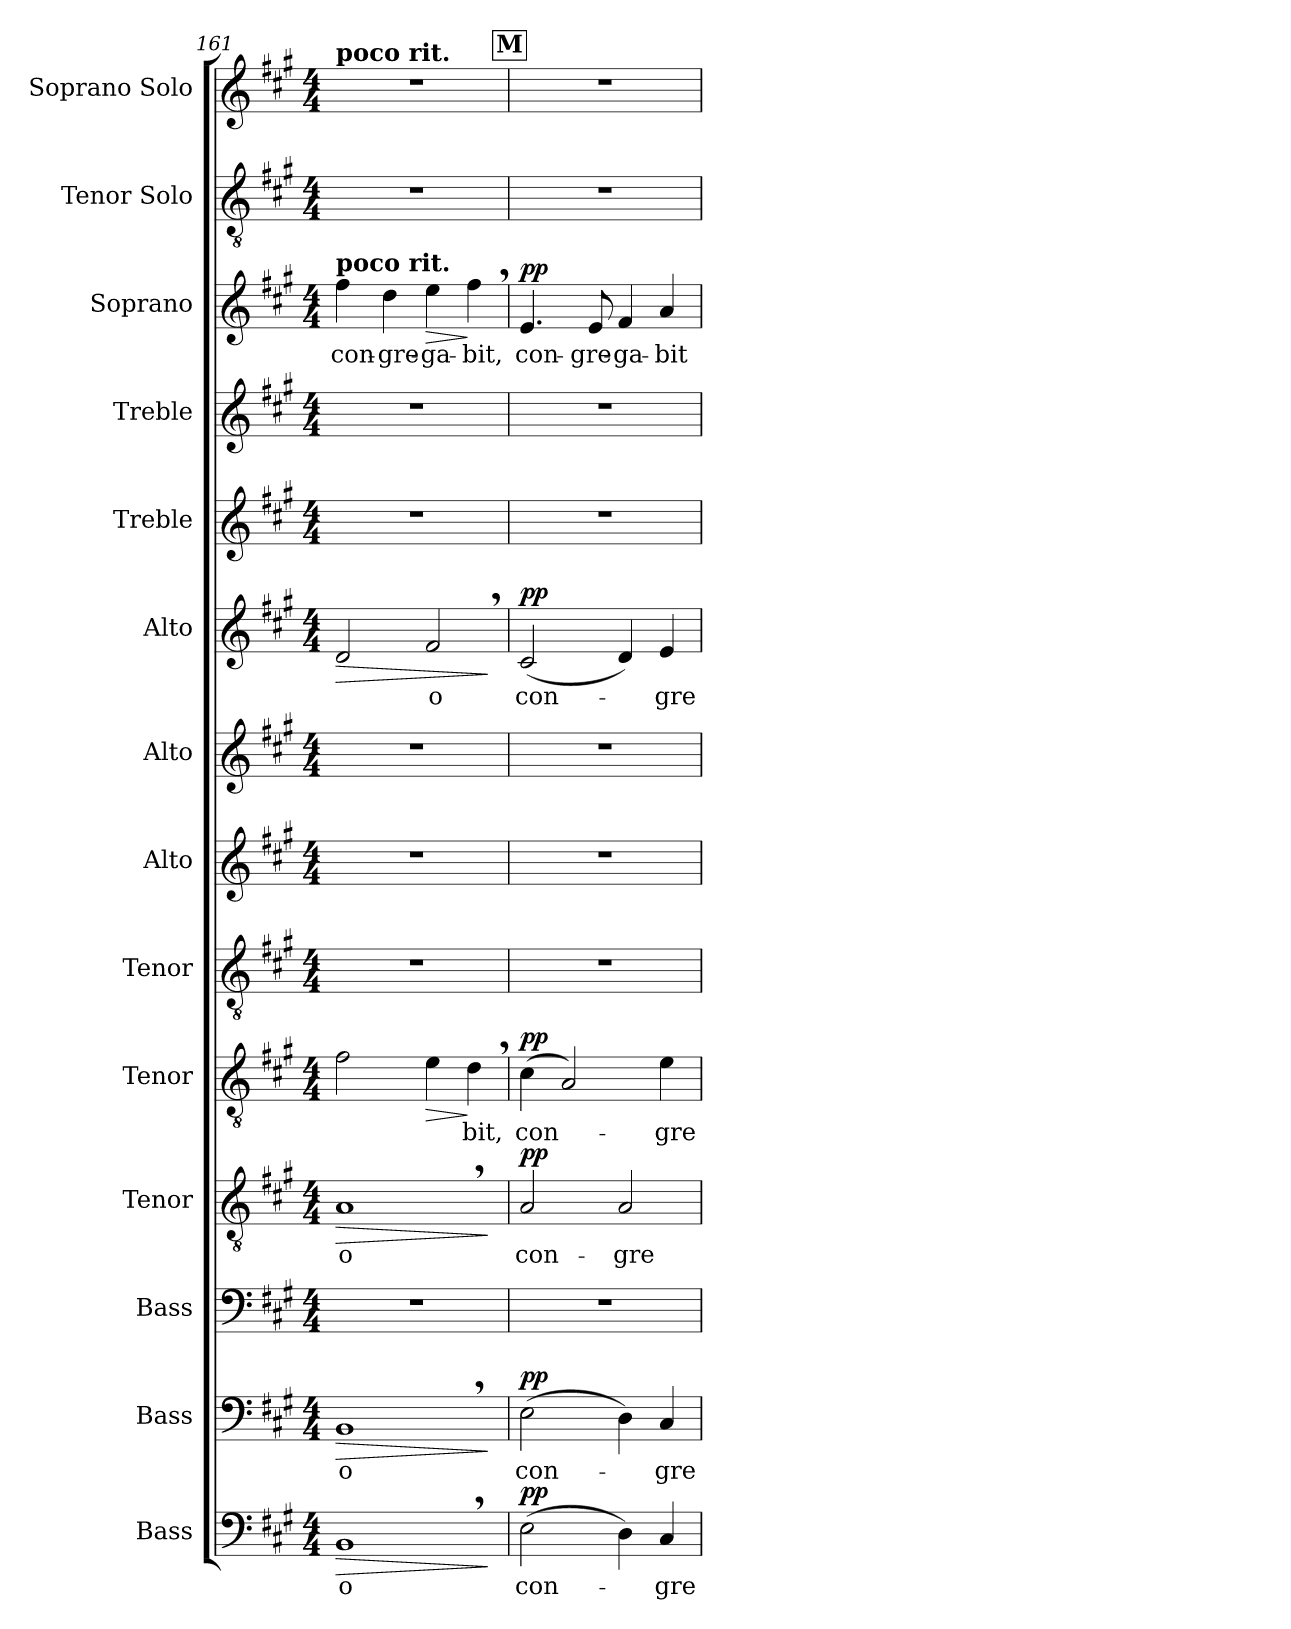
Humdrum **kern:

**kern	**text	**dynam	**kern	**text	**dynam	**kern	**kern	**text	**dynam	**kern	**text	**dynam	**kern	**kern	**kern	**kern	**text	**dynam	**kern	**kern	**kern	**text	**dynam	**kern	**kern
*part14	*part14	*part14	*part13	*part13	*part13	*part12	*part11	*part11	*part11	*part10	*part10	*part10	*part9	*part8	*part7	*part6	*part6	*part6	*part5	*part4	*part3	*part3	*part3	*part2	*part1
*staff14	*staff14	*staff14	*staff13	*staff13	*staff13	*staff12	*staff11	*staff11	*staff11	*staff10	*staff10	*staff10	*staff9	*staff8	*staff7	*staff6	*staff6	*staff6	*staff5	*staff4	*staff3	*staff3	*staff3	*staff2	*staff1
*I"Bass	*	*	*I"Bass	*	*	*I"Bass	*I"Tenor	*	*	*I"Tenor	*	*	*I"Tenor	*I"Alto	*I"Alto	*I"Alto	*	*	*I"Treble	*I"Treble	*I"Soprano	*	*	*I"Tenor Solo	*I"Soprano Solo
*I'B. 2.	*	*	*I'B. 1.	*	*	*I'B.	*I'T. 2.	*	*	*I'T. 1.	*	*	*I'T.	*I'A. 2.	*I'A. 1.	*I'A.	*	*	*	*	*I'S.	*	*	*I'T.  Solo	*I'S.  Solo
!!LO:LB:g=z
*clefF4	*	*	*clefF4	*	*	*clefF4	*clefGv2	*	*	*clefGv2	*	*	*clefGv2	*clefG2	*clefG2	*clefG2	*	*	*clefG2	*clefG2	*clefG2	*	*	*clefGv2	*clefG2
*	*	*	*	*	*	*	*ITrd7c12	*	*	*ITrd7c12	*	*	*ITrd7c12	*	*	*	*	*	*	*	*	*	*	*ITrd7c12	*
*k[f#c#g#]	*	*	*k[f#c#g#]	*	*	*k[f#c#g#]	*k[f#c#g#]	*	*	*k[f#c#g#]	*	*	*k[f#c#g#]	*k[f#c#g#]	*k[f#c#g#]	*k[f#c#g#]	*	*	*k[f#c#g#]	*k[f#c#g#]	*k[f#c#g#]	*	*	*k[f#c#g#]	*k[f#c#g#]
*f#:	*	*	*f#:	*	*	*f#:	*f#:	*	*	*f#:	*	*	*f#:	*f#:	*f#:	*f#:	*	*	*f#:	*f#:	*f#:	*	*	*f#:	*f#:
*M4/4	*	*	*M4/4	*	*	*M4/4	*M4/4	*	*	*M4/4	*	*	*M4/4	*M4/4	*M4/4	*M4/4	*	*	*M4/4	*M4/4	*M4/4	*	*	*M4/4	*M4/4
=161	=161	=161	=161	=161	=161	=161	=161	=161	=161	=161	=161	=161	=161	=161	=161	=161	=161	=161	=161	=161	=161	=161	=161	=161	=161
!	!LO:LY:b:color=#000000	!LO:HP:b	!	!	!	!	!	!	!	!	!	!	!	!	!	!	!	!	!	!	!	!	!	!	!
!	!	!	!	!LO:LY:b:color=#000000	!LO:HP:b	!	!	!	!	!	!	!	!	!	!	!	!	!	!	!	!	!	!	!	!
!	!	!	!	!	!	!	!	!LO:LY:b:color=#000000	!LO:HP:b	!	!	!	!	!	!	!	!	!LO:HP:b	!	!	!	!	!	!	!
!	!	!	!	!	!	!	!	!	!	!	!	!	!	!	!	!	!	!	!	!	!	!	!	!	!LO:TX:a:B:t=poco rit.
!	!	!	!	!	!	!	!	!	!	!	!	!	!	!	!	!	!	!	!	!	!LO:TX:a:B:t=poco rit.	!	!	!	!
!	!	!	!	!	!	!	!	!	!	!	!	!	!	!	!	!	!	!	!	!	!	!LO:LY:b:color=#000000	!	!	!
1BB,i	-o	>	1BB,i	-o	>	1r	1AA,i	-o	>	2F#i\	.	.	1r	1r	1r	2di/	.	>	1r	1r	4ff#i\	con-	.	1r	1r
!	!	!	!	!	!	!	!	!	!	!	!	!	!	!	!	!	!	!	!	!	!	!LO:LY:b:color=#000000	!	!	!
.	.	.	.	.	.	.	.	.	.	.	.	.	.	.	.	.	.	.	.	.	4ddi\	-gre-	.	.	.
!	!	!	!	!	!	!	!	!	!	!	!	!LO:HP:b	!	!	!	!	!	!	!	!	!	!	!	!	!
!	!	!	!	!	!	!	!	!	!	!	!	!	!	!	!	!	!LO:LY:b:color=#000000	!	!	!	!	!	!	!	!
!	!	!	!	!	!	!	!	!	!	!	!	!	!	!	!	!	!	!	!	!	!	!LO:LY:b:color=#000000	!LO:HP:b	!	!
.	.	.	.	.	.	.	.	.	.	4Ei\	.	>	.	.	.	2f#,i/	-o	.	.	.	4eei\	-ga-	>	.	.
!	!	!	!	!	!	!	!	!	!	!	!LO:LY:b:color=#000000	!	!	!	!	!	!	!	!	!	!	!	!	!	!
!	!	!	!	!	!	!	!	!	!	!	!	!	!	!	!	!	!	!	!	!	!	!LO:LY:b:color=#000000	!	!	!
.	.	.	.	.	.	.	.	.	.	4D,i\	-bit,	]	.	.	.	.	.	.	.	.	4ff#,i\	-bit,	]	.	.
.	.	]	.	.	]	.	.	.	]	.	.	.	.	.	.	.	.	]	.	.	.	.	.	.	.
!!LO:REH:place=s1:B:color=#000000:enc=box:fs=15.998:t=M
=162	=162	=162	=162	=162	=162	=162	=162	=162	=162	=162	=162	=162	=162	=162	=162	=162	=162	=162	=162	=162	=162	=162	=162	=162	=162
!	!LO:LY:b:color=#000000	!	!	!	!	!	!	!	!	!	!	!	!	!	!	!	!	!	!	!	!	!	!	!	!
!	!	!	!	!LO:LY:b:color=#000000	!	!	!	!	!	!	!	!	!	!	!	!	!	!	!	!	!	!	!	!	!
!	!	!	!	!	!	!	!	!LO:LY:b:color=#000000	!	!	!	!	!	!	!	!	!	!	!	!	!	!	!	!	!
!	!	!	!	!	!	!	!	!	!	!	!LO:LY:b:color=#000000	!	!	!	!	!	!	!	!	!	!	!	!	!	!
!	!	!	!	!	!	!	!	!	!	!	!	!	!	!	!	!	!LO:LY:b:color=#000000	!	!	!	!	!	!	!	!
!	!	!	!	!	!	!	!	!	!	!	!	!	!	!	!	!	!	!	!	!	!	!LO:LY:b:color=#000000	!	!	!
(2Ei\	con-	pp	(2Ei\	con-	pp	1r	2AAi/	con-	pp	(4C#i\	con-	pp	1r	1r	1r	(2c#i/	con-	pp	1r	1r	4.ei/	con-	pp	1r	1r
.	.	.	.	.	.	.	.	.	.	2AAi/)	.	.	.	.	.	.	.	.	.	.	.	.	.	.	.
!	!	!	!	!	!	!	!	!	!	!	!	!	!	!	!	!	!	!	!	!	!	!LO:LY:b:color=#000000	!	!	!
.	.	.	.	.	.	.	.	.	.	.	.	.	.	.	.	.	.	.	.	.	8ei/	-gre-	.	.	.
!	!	!	!	!	!	!	!	!LO:LY:b:color=#000000	!	!	!	!	!	!	!	!	!	!	!	!	!	!	!	!	!
!	!	!	!	!	!	!	!	!	!	!	!	!	!	!	!	!	!	!	!	!	!	!LO:LY:b:color=#000000	!	!	!
4Di\)	.	.	4Di\)	.	.	.	2AAi/	-gre-	.	.	.	.	.	.	.	4di/)	.	.	.	.	4f#i/	-ga-	.	.	.
!	!LO:LY:b:color=#000000	!	!	!	!	!	!	!	!	!	!	!	!	!	!	!	!	!	!	!	!	!	!	!	!
!	!	!	!	!LO:LY:b:color=#000000	!	!	!	!	!	!	!	!	!	!	!	!	!	!	!	!	!	!	!	!	!
!	!	!	!	!	!	!	!	!	!	!	!LO:LY:b:color=#000000	!	!	!	!	!	!	!	!	!	!	!	!	!	!
!	!	!	!	!	!	!	!	!	!	!	!	!	!	!	!	!	!LO:LY:b:color=#000000	!	!	!	!	!	!	!	!
!	!	!	!	!	!	!	!	!	!	!	!	!	!	!	!	!	!	!	!	!	!	!LO:LY:b:color=#000000	!	!	!
4C#i/	-gre-	.	4C#i/	-gre-	.	.	.	.	.	4Ei\	-gre-	.	.	.	.	4ei/	-gre-	.	.	.	4ai/	-bit	.	.	.
=	=	=	=	=	=	=	=	=	=	=	=	=	=	=	=	=	=	=	=	=	=	=	=	=	=
*-	*-	*-	*-	*-	*-	*-	*-	*-	*-	*-	*-	*-	*-	*-	*-	*-	*-	*-	*-	*-	*-	*-	*-	*-	*-
